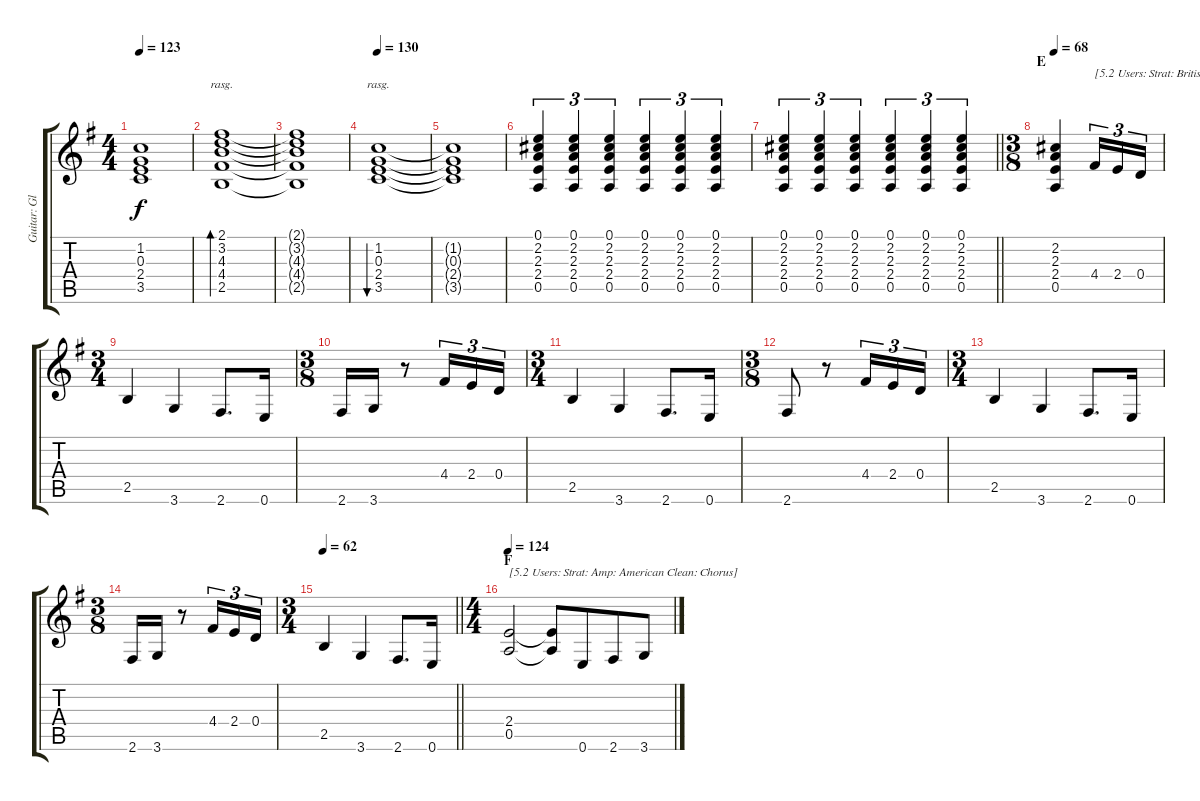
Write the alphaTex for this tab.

\track ("Guitar: Glenn" "Guitar: Gl") {instrument electricguitarjazz}
\staff {score tabs}
\tuning (E4 B3 G3 D3 A2 E2) {hide}
\ts (4 4)
\tempo 123
\clef g2
\ks g
(1.2{t} 0.3{t} 2.4{t} 3.5{t}).1{dy f} |
(2.1 3.2 4.3 4.4 2.5).1{bd 60 rasg ii} |
(2.1{t} 3.2{t} 4.3{t} 4.4{t} 2.5{t}).1 |
\tempo 130
(1.2 0.3 2.4 3.5).1{bu 60 rasg ii} |
(1.2{t} 0.3{t} 2.4{t} 3.5{t}).1 |
(0.1 2.2 2.3 2.4 0.5).4{tu (3 2)} (0.1 2.2 2.3 2.4 0.5).4{tu (3 2) beam merge} (0.1 2.2 2.3 2.4 0.5).4{tu (3 2)} (0.1 2.2 2.3 2.4 0.5).4{tu (3 2)} (0.1 2.2 2.3 2.4 0.5).4{tu (3 2)} (0.1 2.2 2.3 2.4 0.5).4{tu (3 2)} |
\barLineRight lightlight
(0.1 2.2 2.3 2.4 0.5).4{tu (3 2)} (0.1 2.2 2.3 2.4 0.5).4{tu (3 2)} (0.1 2.2 2.3 2.4 0.5).4{tu (3 2)} (0.1 2.2 2.3 2.4 0.5).4{tu (3 2) beam merge} (0.1 2.2 2.3 2.4 0.5).4{tu (3 2)} (0.1 2.2 2.3 2.4 0.5).4{tu (3 2)} |
\ts (3 8)
\section ("" "E")
\tempo 68
(2.2 2.3 2.4 0.5).4 4.4.16{tu (3 2) txt "[5.2 Users: Strat: British Vintage: Metal Pedal]" instrument distortionguitar} 2.4.16{tu (3 2)} 0.4.16{tu (3 2)} |
\ts (3 4)
2.5.4 3.6.4 2.6.8{d} 0.6.16 |
\ts (3 8)
2.6.16 3.6.16 r.8 4.4.16{tu (3 2)} 2.4.16{tu (3 2)} 0.4.16{tu (3 2)} |
\ts (3 4)
2.5.4 3.6.4 2.6.8{d} 0.6.16 |
\ts (3 8)
2.6.8 r.8 4.4.16{tu (3 2)} 2.4.16{tu (3 2)} 0.4.16{tu (3 2)} |
\ts (3 4)
2.5.4 3.6.4 2.6.8{d} 0.6.16 |
\ts (3 8)
2.6.16 3.6.16 r.8 4.4.16{tu (3 2)} 2.4.16{tu (3 2)} 0.4.16{tu (3 2)} |
\ts (3 4)
\tempo 62
\barLineRight lightlight
2.5.4 3.6.4 2.6.8{d} 0.6.16 |
\ts (4 4)
\section ("" "F")
\tempo 124
(2.4 0.5).2{txt "[5.2 Users: Strat: Amp: American Clean: Chorus]" instrument electricguitarclean} (2.4{t} 0.5{t}).8 0.6.8{beam merge} 2.6.8{beam merge} 3.6.8
